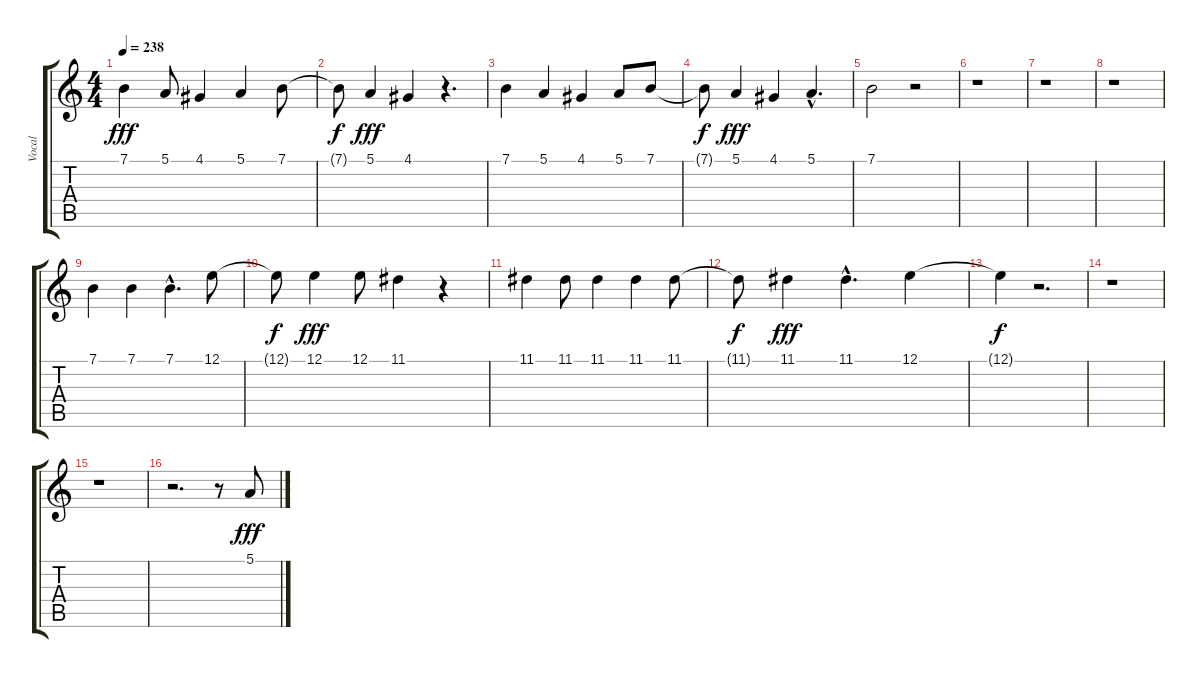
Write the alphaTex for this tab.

\track ("Vocal" "Vocal") {instrument voiceoohs}
\staff {score tabs}
\tuning (E4 B3 G3 D3 A2 E2) {hide}
\ts (4 4)
\tempo 238
\clef g2
\ks c
7.1.4{dy fff} 5.1.8 4.1.4 5.1.4 7.1.8 |
7.1{t}.8{dy f} 5.1.4{dy fff} 4.1.4 r.4{d} |
7.1.4 5.1.4 4.1.4 5.1.8 7.1.8 |
7.1{t}.8{dy f} 5.1.4{dy fff} 4.1.4 5.1{hac}.4{d} |
7.1.2 r.2 |
r.1 |
r.1 |
r.1 |
7.1.4 7.1.4 7.1{hac}.4{d} 12.1.8 |
12.1{t}.8{dy f} 12.1.4{dy fff} 12.1.8 11.1.4 r.4 |
11.1.4 11.1.8 11.1.4 11.1.4 11.1.8 |
11.1{t}.8{dy f} 11.1.4{dy fff} 11.1{hac}.4{d} 12.1.4 |
12.1{t}.4{dy f} r.2{d} |
r.1 |
r.1 |
r.2{d} r.8 5.1.8{dy fff}
